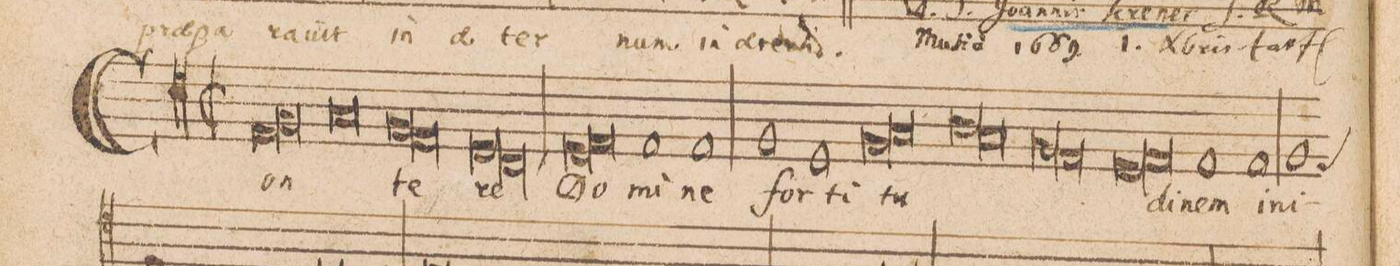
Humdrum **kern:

**kern	**text
*I"[TENOR.]	*
*clefC4	*
*k[]	*
*met(C|)	*
*M2/1	*
1E/	Con-
1F/	.
*Xlig	*
=2-	=2-
0G/	.
=3-	=3-
*lig	*
1F/	-te-
1E/	.
*Xlig	*
=4-	=4-
*lig	*
1D/	-re
1C/,	.
*Xlig	*
=5-	=5-
*lig	*
1D/	Do-
1E/	.
*Xlig	*
=6-	=6-
1E/	-mi-
1E/	-ne
=7-	=7-
1F/	for-
1D/	-ti-
=8-	=8-
*lig	*
1F/	-tu-
1G/	.
*Xlig	*
=9-	=9-
*lig	*
1A\	.
1G/	.
*Xlig	*
=10-	=10-
*lig	*
1F/	.
1E/	.
*Xlig	*
=11-	=11-
*lig	*
1D/	-di-
1E/	.
*Xlig	*
=12-	=12-
1E/	-nem
1E/	i-
=13-	=13-
*custos:E	*
1F/	-ni-
*-	*-
